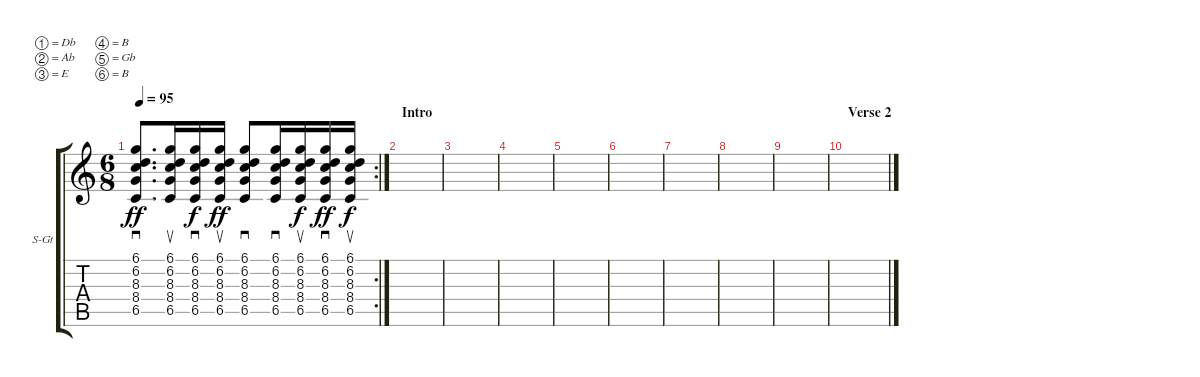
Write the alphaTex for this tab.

\defaultSystemsLayout 4
\bracketExtendMode groupsimilarinstruments
\firstSystemTrackNameOrientation horizontal
\otherSystemsTrackNameOrientation horizontal
\track ("GTR Acoustic 2" "S-Gt") {instrument acousticguitarsteel}
\staff {score tabs}
\tuning (Db4 Ab3 E3 B2 Gb2 B1)
\rc 2
\ts (6 8)
\tempo 95
\clef g2
\ks c
(6.5 8.4 8.3 6.2 6.1).8{d sd dy ff} (6.5 8.4 8.3 6.2 6.1).16{su} (6.5 8.4 8.3 6.2 6.1).16{sd dy f} (6.5 8.4 8.3 6.2 6.1).16{su dy ff} (6.5 8.4 8.3 6.2 6.1).8{sd} (6.5 8.4 8.3 6.2 6.1).16{sd} (6.5 8.4 8.3 6.2 6.1).16{su dy f} (6.5 8.4 8.3 6.2 6.1).16{sd dy ff} (6.5 8.4 8.3 6.2 6.1).16{su dy f} |
\section ("" "Intro")
|
|
|
|
|
|
|
|
\section ("" "Verse 2")
